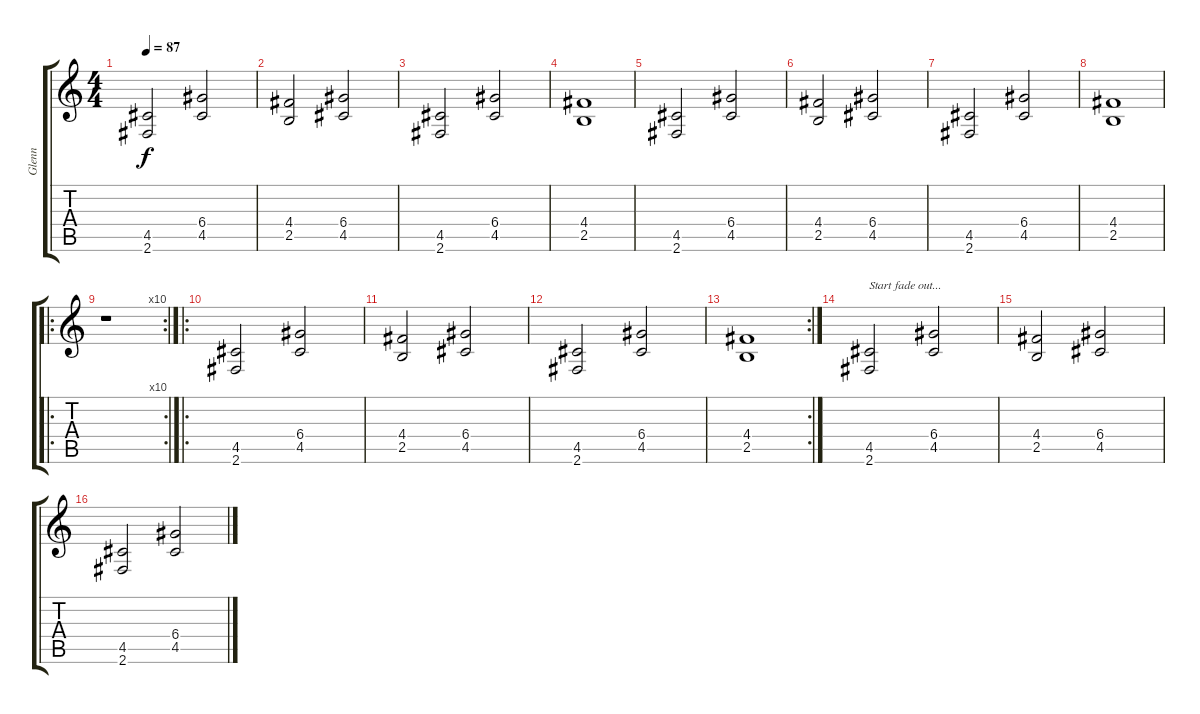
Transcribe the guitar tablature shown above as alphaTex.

\track ("Glenn" "Glenn") {instrument distortionguitar}
\staff {score tabs}
\tuning (E4 B3 G3 D3 A2 E2) {hide}
\ts (4 4)
\tempo 87
\clef g2
\ks c
(4.5 2.6).2{dy f} (6.4 4.5).2 |
(4.4 2.5).2 (6.4 4.5).2 |
(4.5 2.6).2 (6.4 4.5).2 |
(4.4 2.5).1 |
(4.5 2.6).2 (6.4 4.5).2 |
(4.4 2.5).2 (6.4 4.5).2 |
(4.5 2.6).2 (6.4 4.5).2 |
(4.4 2.5).1 |
\ro
\rc 10
r.1 |
\ro
(4.5 2.6).2 (6.4 4.5).2 |
(4.4 2.5).2 (6.4 4.5).2 |
(4.5 2.6).2 (6.4 4.5).2 |
\rc 2
(4.4 2.5).1 |
(4.5 2.6).2{txt "Start fade out..."} (6.4 4.5).2 |
(4.4 2.5).2 (6.4 4.5).2 |
(4.5 2.6).2 (6.4 4.5).2
